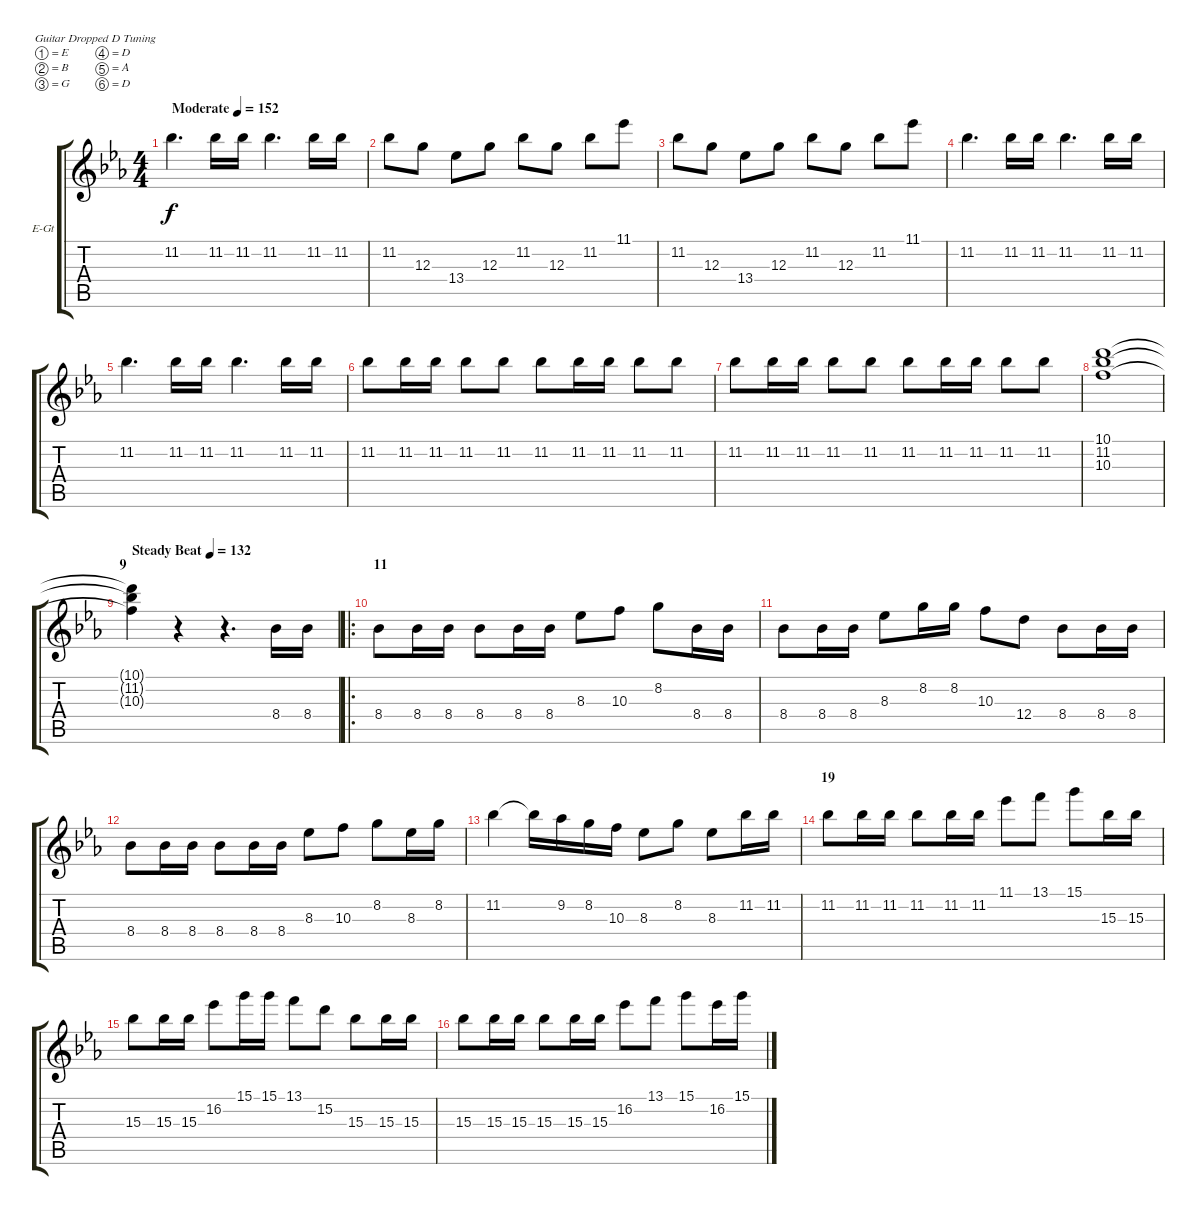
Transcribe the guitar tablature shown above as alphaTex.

\bracketExtendMode groupsimilarinstruments
\firstSystemTrackNameOrientation horizontal
\otherSystemsTrackNameOrientation horizontal
\track ("Guitar" "E-Gt") {instrument distortionguitar}
\staff {score tabs}
\tuning (E4 B3 G3 D3 A2 D2)
\ts (4 4)
\beaming (8 2 2 2 2)
\tempo (152 "Moderate")
\clef g2
\ks eb
11.2.4{d dy f instrument distortionguitar} 11.2.16 11.2.16 11.2.4{d} 11.2.16 11.2.16 |
11.2.8 12.3.8 13.4.8 12.3.8 11.2.8 12.3.8 11.2.8 11.1.8 |
11.2.8 12.3.8 13.4.8 12.3.8 11.2.8 12.3.8 11.2.8 11.1.8 |
11.2.4{d} 11.2.16 11.2.16 11.2.4{d} 11.2.16 11.2.16 |
11.2.4{d} 11.2.16 11.2.16 11.2.4{d} 11.2.16 11.2.16 |
11.2.8 11.2.16 11.2.16 11.2.8 11.2.8 11.2.8 11.2.16 11.2.16 11.2.8 11.2.8 |
11.2.8 11.2.16 11.2.16 11.2.8 11.2.8 11.2.8 11.2.16 11.2.16 11.2.8 11.2.8 |
(11.2 10.1 10.3).1 |
\section ("" "9")
\tempo (132 "Steady Beat")
(11.2{t} 10.1{t} 10.3{t}).4 r.4 r.4{d} 8.4.16 8.4.16 |
\ro
\section ("" "11")
8.4.8 8.4.16 8.4.16 8.4.8 8.4.16 8.4.16 8.3.8 10.3.8 8.2.8 8.4.16 8.4.16 |
8.4.8 8.4.16 8.4.16 8.3.8 8.2.16 8.2.16 10.3.8 12.4.8 8.4.8 8.4.16 8.4.16 |
8.4.8 8.4.16 8.4.16 8.4.8 8.4.16 8.4.16 8.3.8 10.3.8 8.2.8 8.3.16 8.2.16 |
11.2.4 11.2{t}.16 9.2.16 8.2.16 10.3.16 8.3.8 8.2.8 8.3.8 11.2.16 11.2.16 |
\section ("" "19")
11.2.8 11.2.16 11.2.16 11.2.8 11.2.16 11.2.16 11.1.8 13.1.8 15.1.8 15.3.16 15.3.16 |
15.3.8 15.3.16 15.3.16 16.2.8 15.1.16 15.1.16 13.1.8 15.2.8 15.3.8 15.3.16 15.3.16 |
15.3.8 15.3.16 15.3.16 15.3.8 15.3.16 15.3.16 16.2.8 13.1.8 15.1.8 16.2.16 15.1.16
